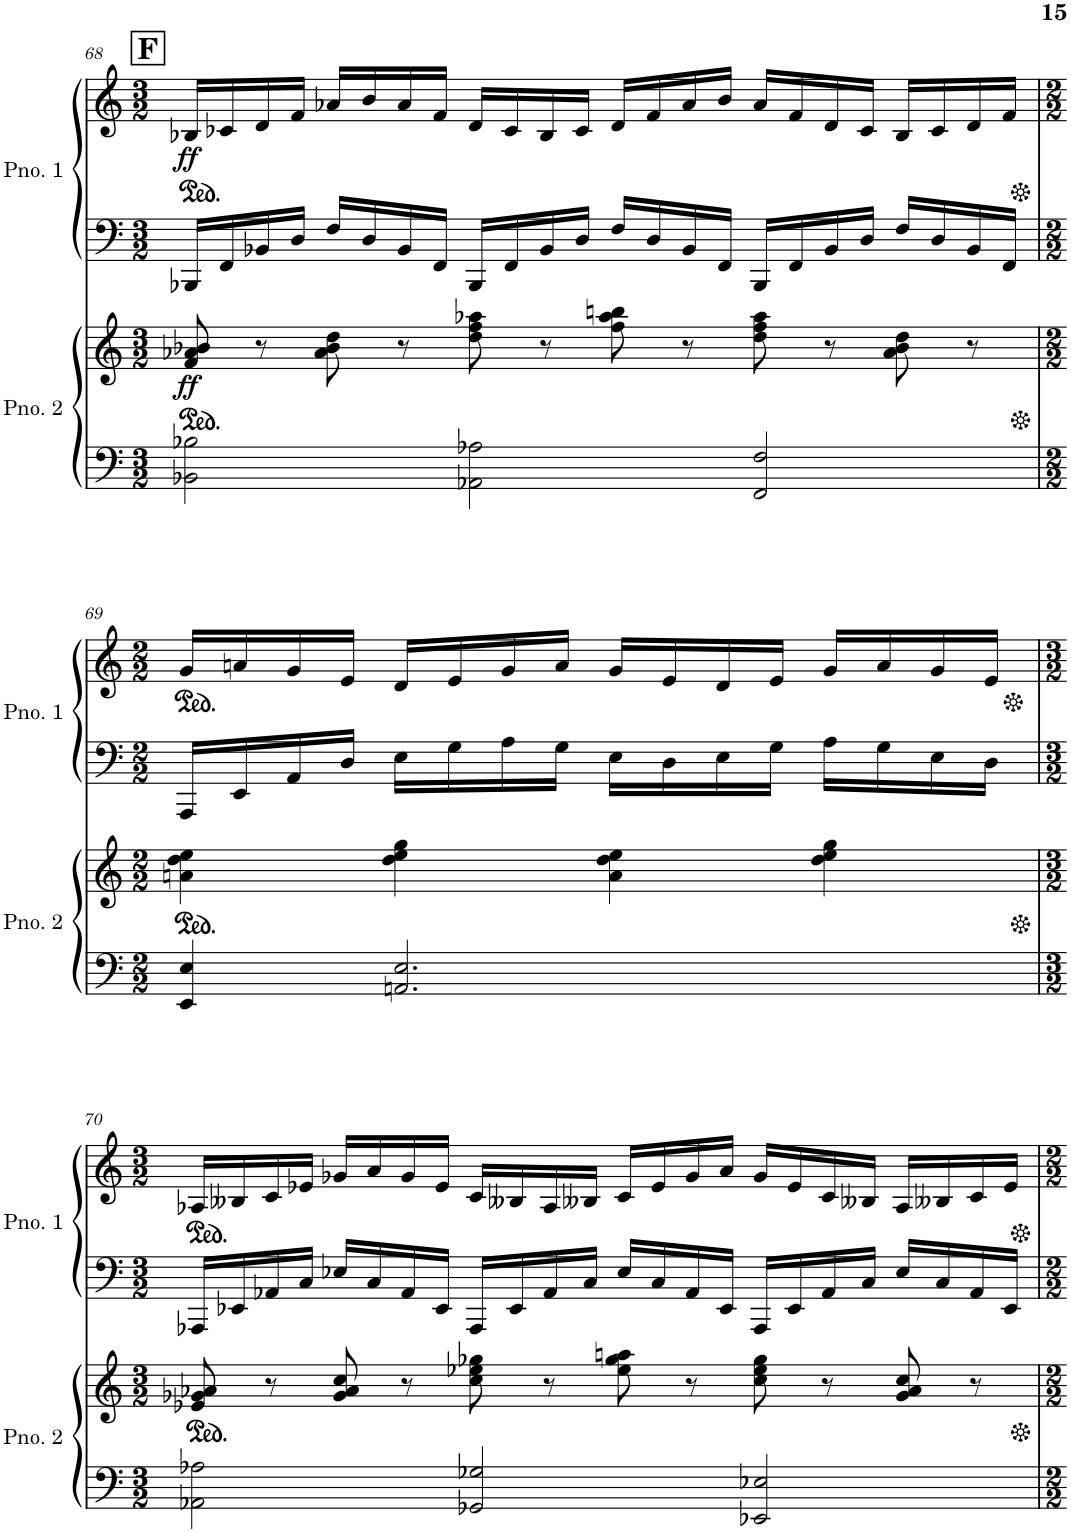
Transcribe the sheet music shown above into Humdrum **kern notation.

**kern	**kern	**dynam	**kern	**kern	**dynam
*part2	*part2	*part2	*part1	*part1	*part1
*staff4	*staff3	*staff3/4	*staff2	*staff1	*staff1/2
*I"Piano 2	*	*	*I"Piano 1	*	*
*I'Pno. 2	*	*	*I'Pno. 1	*	*
!!LO:PB:g=z
*clefF4	*clefG2	*	*clefF4	*clefG2	*
*k[]	*k[]	*	*k[]	*k[]	*
*M3/2	*M3/2	*	*M3/2	*M3/2	*
*	*ped	*	*	*	*
*	*	*	*	*ped	*
!!LO:REH:place=s1:a:B:cj:fs=14:t=F
=68	=68	=68	=68	=68	=68
!	!	!LO:DY:b	!	!	!LO:DY:b
2BB-X\ 2B-X\	8f/ 8a-X/ 8b-X/	ff	16BBB-X/LL	16B-X/LL	ff
.	.	.	16FF/	16c-X/	.
.	8r	.	16BB-X/	16d/	.
.	.	.	16D/JJ	16f/JJ	.
.	8a-\ 8b-\ 8dd\	.	16F/LL	16a-X/LL	.
.	.	.	16D/	16b/	.
.	8r	.	16BB-/	16a-/	.
.	.	.	16FF/JJ	16f/JJ	.
2AA-X\ 2A-X\	8dd\ 8ff\ 8aa-X\	.	16BBB-/LL	16d/LL	.
.	.	.	16FF/	16c-/	.
.	8r	.	16BB-/	16B-/	.
.	.	.	16D/JJ	16c-/JJ	.
.	8ff\ 8aa-\ 8bbn\	.	16F/LL	16d/LL	.
.	.	.	16D/	16f/	.
.	8r	.	16BB-/	16a-/	.
.	.	.	16FF/JJ	16b/JJ	.
2FF/ 2F/	8dd\ 8ff\ 8aa-\	.	16BBB-/LL	16a-/LL	.
.	.	.	16FF/	16f/	.
.	8r	.	16BB-/	16d/	.
.	.	.	16D/JJ	16c-/JJ	.
.	8a-\ 8b-\ 8dd\	.	16F/LL	16B-/LL	.
.	.	.	16D/	16c-/	.
.	8r	.	16BB-/	16d/	.
.	.	.	16FF/JJ	16f/JJ	.
!!LO:LB:g=z
=69	=69	=69	=69	=69	=69
*M2/2	*M2/2	*	*M2/2	*M2/2	*
*	*Xped	*	*	*	*
*	*ped	*	*	*	*
*	*	*	*	*Xped	*
*	*	*	*	*ped	*
4EE/ 4E/	4an\ 4dd\ 4ee\	.	16AAA/LL	16g/LL	.
.	.	.	16EE/	16an/	.
.	.	.	16AA/	16g/	.
.	.	.	16D/JJ	16e/JJ	.
2.AAn/ 2.E/	4dd\ 4ee\ 4gg\	.	16E\LL	16d/LL	.
.	.	.	16G\	16e/	.
.	.	.	16A\	16g/	.
.	.	.	16G\JJ	16a/JJ	.
.	4a\ 4dd\ 4ee\	.	16E\LL	16g/LL	.
.	.	.	16D\	16e/	.
.	.	.	16E\	16d/	.
.	.	.	16G\JJ	16e/JJ	.
.	4dd\ 4ee\ 4gg\	.	16A\LL	16g/LL	.
.	.	.	16G\	16a/	.
.	.	.	16E\	16g/	.
.	.	.	16D\JJ	16e/JJ	.
!!LO:LB:g=z
=70	=70	=70	=70	=70	=70
*M3/2	*M3/2	*	*M3/2	*M3/2	*
*	*Xped	*	*	*	*
*	*ped	*	*	*	*
*	*	*	*	*Xped	*
*	*	*	*	*ped	*
2AA-X\ 2A-X\	8e-X/ 8g-X/ 8a-X/	.	16AAA-X/LL	16A-X/LL	.
.	.	.	16EE-X/	16B--X/	.
.	8r	.	16AA-X/	16c/	.
.	.	.	16C/JJ	16e-X/JJ	.
.	8g-/ 8a-/ 8cc/	.	16E-X/LL	16g-X/LL	.
.	.	.	16C/	16a/	.
.	8r	.	16AA-/	16g-/	.
.	.	.	16EE-/JJ	16e-/JJ	.
2GG-X/ 2G-X/	8cc\ 8ee-X\ 8gg-X\	.	16AAA-/LL	16c/LL	.
.	.	.	16EE-/	16B--X/	.
.	8r	.	16AA-/	16A-/	.
.	.	.	16C/JJ	16B--X/JJ	.
.	8ee-\ 8gg-\ 8aan\	.	16E-/LL	16c/LL	.
.	.	.	16C/	16e-/	.
.	8r	.	16AA-/	16g-/	.
.	.	.	16EE-/JJ	16a/JJ	.
2EE-X/ 2E-X/	8cc\ 8ee-\ 8gg-\	.	16AAA-/LL	16g-/LL	.
.	.	.	16EE-/	16e-/	.
.	8r	.	16AA-/	16c/	.
.	.	.	16C/JJ	16B--X/JJ	.
.	8g-/ 8a-/ 8cc/	.	16E-/LL	16A-/LL	.
.	.	.	16C/	16B--X/	.
.	8r	.	16AA-/	16c/	.
.	.	.	16EE-/JJ	16e-/JJ	.
*	*Xped	*	*	*	*
*	*	*	*	*Xped	*
=	=	=	=	=	=
*-	*-	*-	*-	*-	*-
